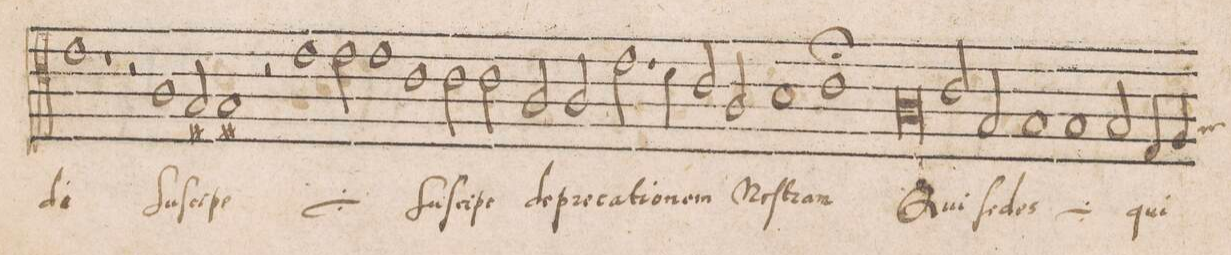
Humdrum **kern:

**kern	**text
*I"ALTVS	*
*clefC4	*
*k[]	*
*met(C|)	*
*M2/1	*
1e	-di
1re	.
=93-	=93-
2rc	.
1A	Su-
2G#X/	-ſci-
=94-	=94-
1G#X	 pe
2rc	.
*	*ij
1e\	Su-
=95-	=95-
2e\	-ſci-
1e	-pe
*	*Xij
=96-	=96-
1c	Su-
2c\	-ſci-
2c\	-pe
=97-	=97-
2A/	de-
2A/	-pre-
2.e\	-ca-
4d\	-ti-
=98-	=98-
2c/	  o-
2A/	-nem
1B	Noſ-
=99-	=99-
1c;	-tram
0A	Qui
=100-	=100-
2c/	.
2G/ny	ſe-
=101-	=101-
1G	-des
*	*ij
1G	ſe-
=102-	=102-
2G/	-des
*	*Xij
4E/	qui
*custos:G	*
4F/	.
*-	*-
